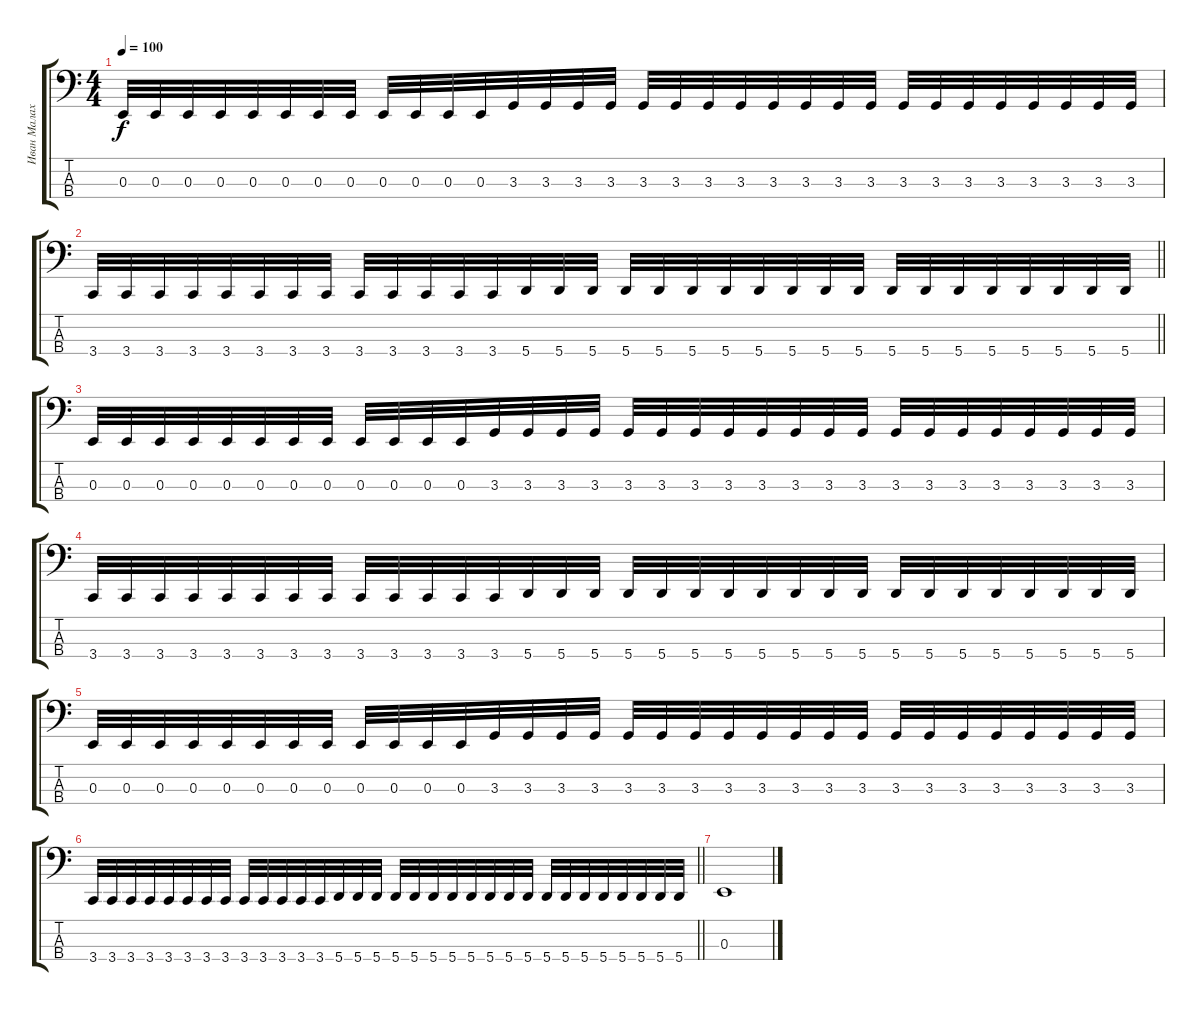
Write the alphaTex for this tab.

\track ("Иван Малахов" "Иван Малах") {instrument electricbasspick}
\staff {score tabs}
\tuning (D2 A1 E1 A0) {hide}
\ts (4 4)
\tempo 100
\clef f4
\ks c
0.3.32{dy f} 0.3.32 0.3.32 0.3.32 0.3.32 0.3.32 0.3.32 0.3.32 0.3.32 0.3.32 0.3.32 0.3.32 3.3.32 3.3.32 3.3.32 3.3.32 3.3.32 3.3.32 3.3.32 3.3.32 3.3.32 3.3.32 3.3.32 3.3.32 3.3.32 3.3.32 3.3.32 3.3.32 3.3.32 3.3.32 3.3.32 3.3.32 |
\barLineRight lightlight
3.4.32 3.4.32 3.4.32 3.4.32 3.4.32 3.4.32 3.4.32 3.4.32 3.4.32 3.4.32 3.4.32 3.4.32 3.4.32 5.4.32 5.4.32 5.4.32 5.4.32 5.4.32 5.4.32 5.4.32 5.4.32 5.4.32 5.4.32 5.4.32 5.4.32 5.4.32 5.4.32 5.4.32 5.4.32 5.4.32 5.4.32 5.4.32 |
0.3.32 0.3.32 0.3.32 0.3.32 0.3.32 0.3.32 0.3.32 0.3.32 0.3.32 0.3.32 0.3.32 0.3.32 3.3.32 3.3.32 3.3.32 3.3.32 3.3.32 3.3.32 3.3.32 3.3.32 3.3.32 3.3.32 3.3.32 3.3.32 3.3.32 3.3.32 3.3.32 3.3.32 3.3.32 3.3.32 3.3.32 3.3.32 |
3.4.32 3.4.32 3.4.32 3.4.32 3.4.32 3.4.32 3.4.32 3.4.32 3.4.32 3.4.32 3.4.32 3.4.32 3.4.32 5.4.32 5.4.32 5.4.32 5.4.32 5.4.32 5.4.32 5.4.32 5.4.32 5.4.32 5.4.32 5.4.32 5.4.32 5.4.32 5.4.32 5.4.32 5.4.32 5.4.32 5.4.32 5.4.32 |
0.3.32 0.3.32 0.3.32 0.3.32 0.3.32 0.3.32 0.3.32 0.3.32 0.3.32 0.3.32 0.3.32 0.3.32 3.3.32 3.3.32 3.3.32 3.3.32 3.3.32 3.3.32 3.3.32 3.3.32 3.3.32 3.3.32 3.3.32 3.3.32 3.3.32 3.3.32 3.3.32 3.3.32 3.3.32 3.3.32 3.3.32 3.3.32 |
\barLineRight lightlight
3.4.32 3.4.32 3.4.32 3.4.32 3.4.32 3.4.32 3.4.32 3.4.32 3.4.32 3.4.32 3.4.32 3.4.32 3.4.32 5.4.32 5.4.32 5.4.32 5.4.32 5.4.32 5.4.32 5.4.32 5.4.32 5.4.32 5.4.32 5.4.32 5.4.32 5.4.32 5.4.32 5.4.32 5.4.32 5.4.32 5.4.32 5.4.32 |
0.3.1
